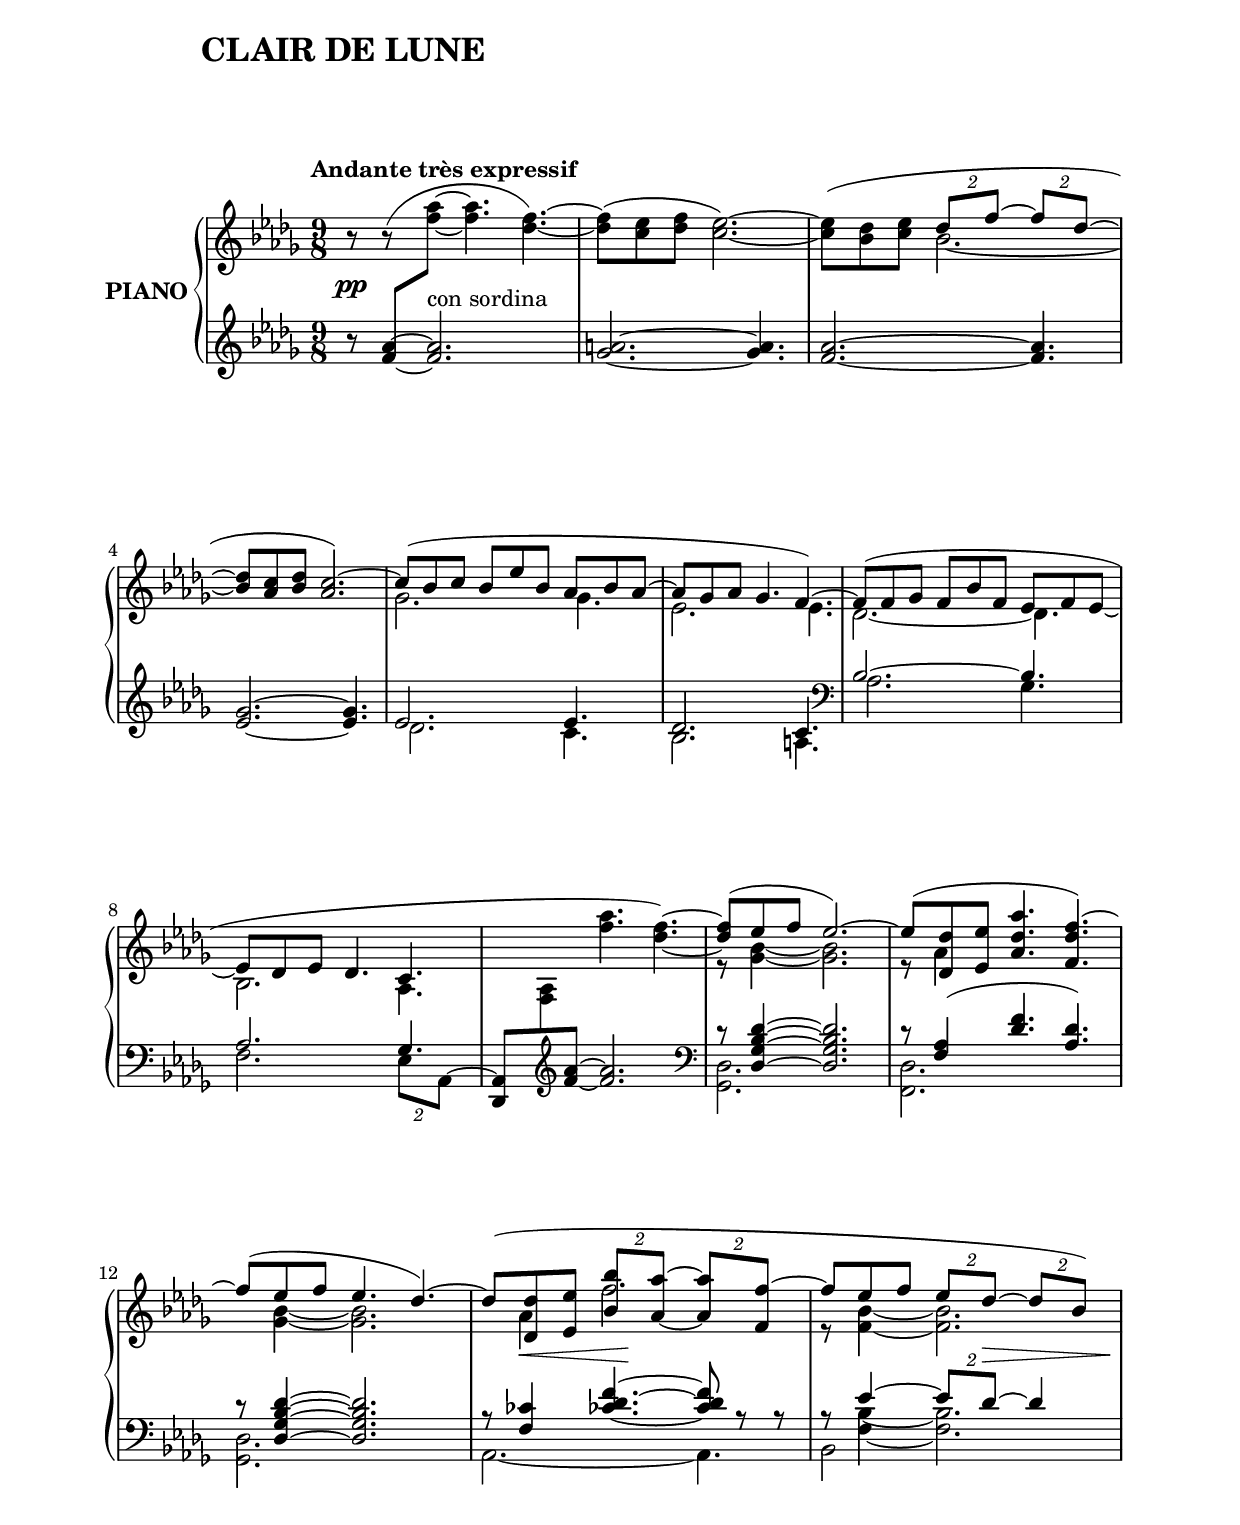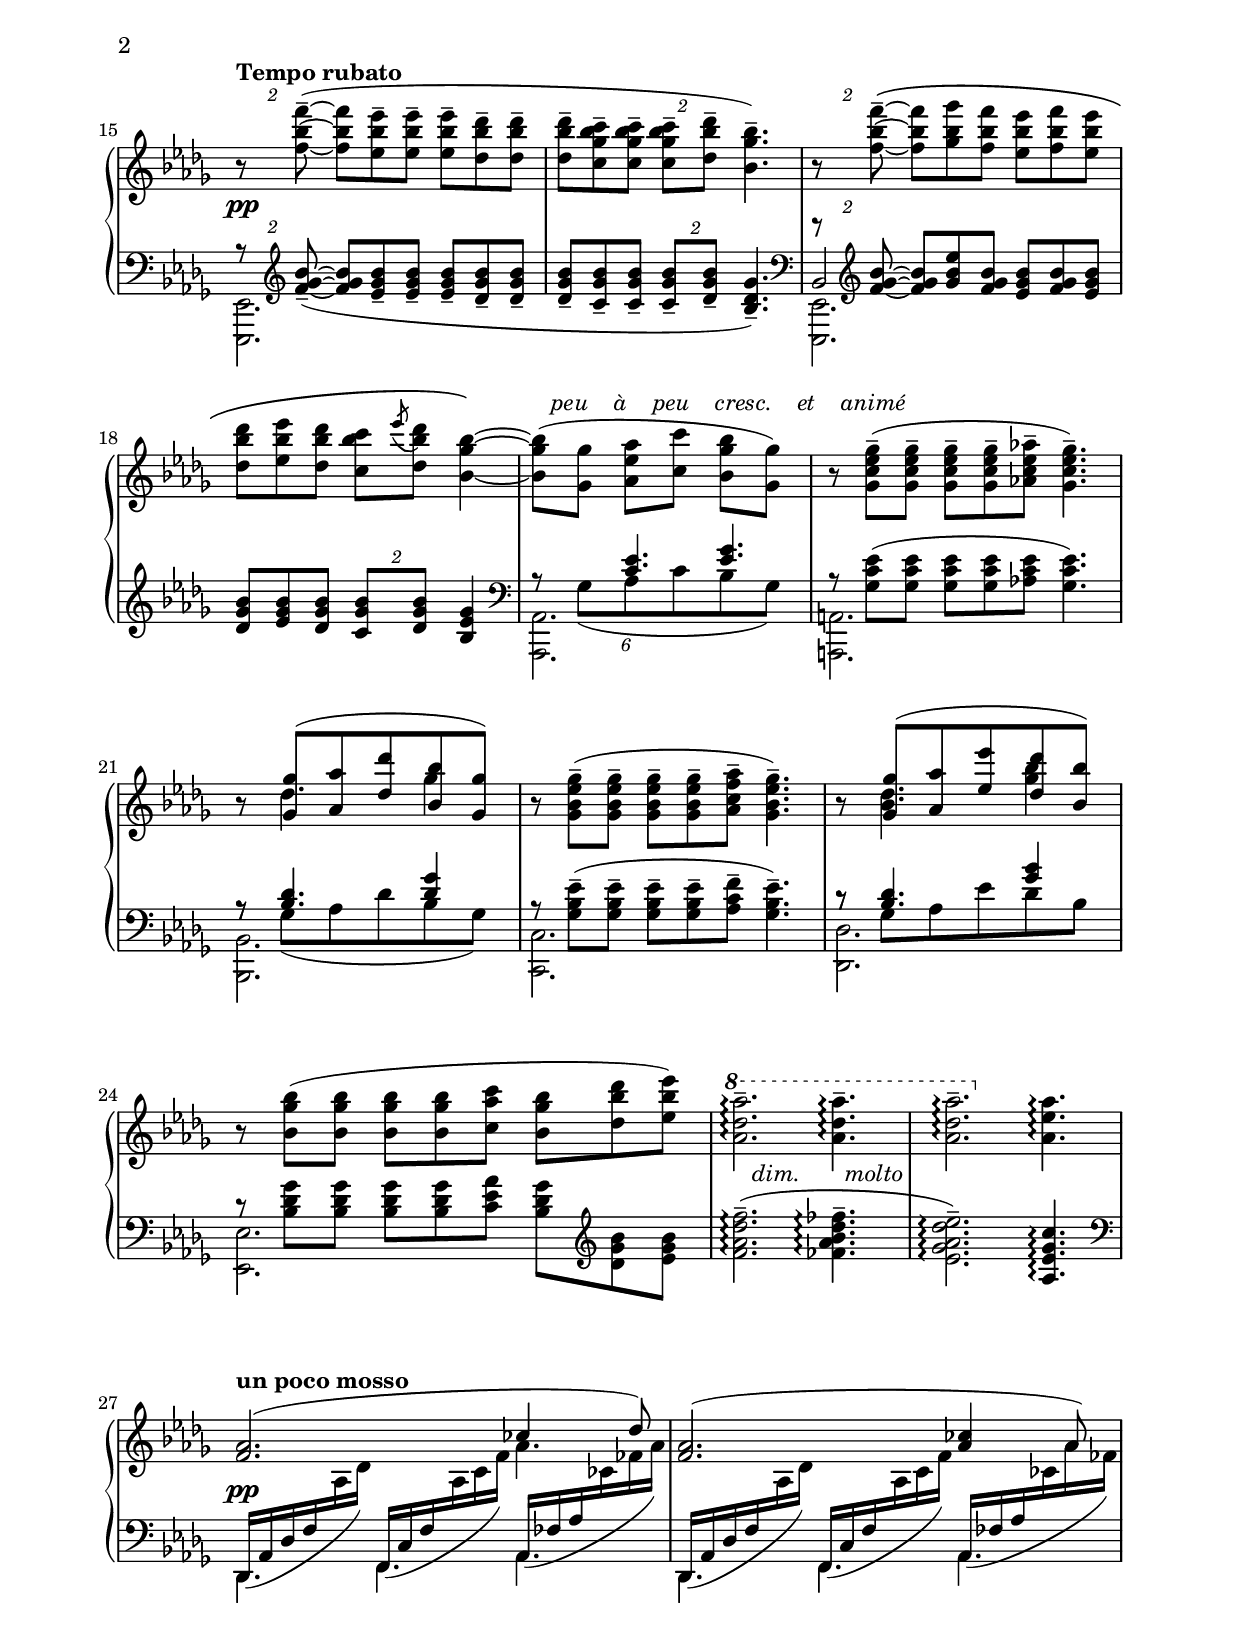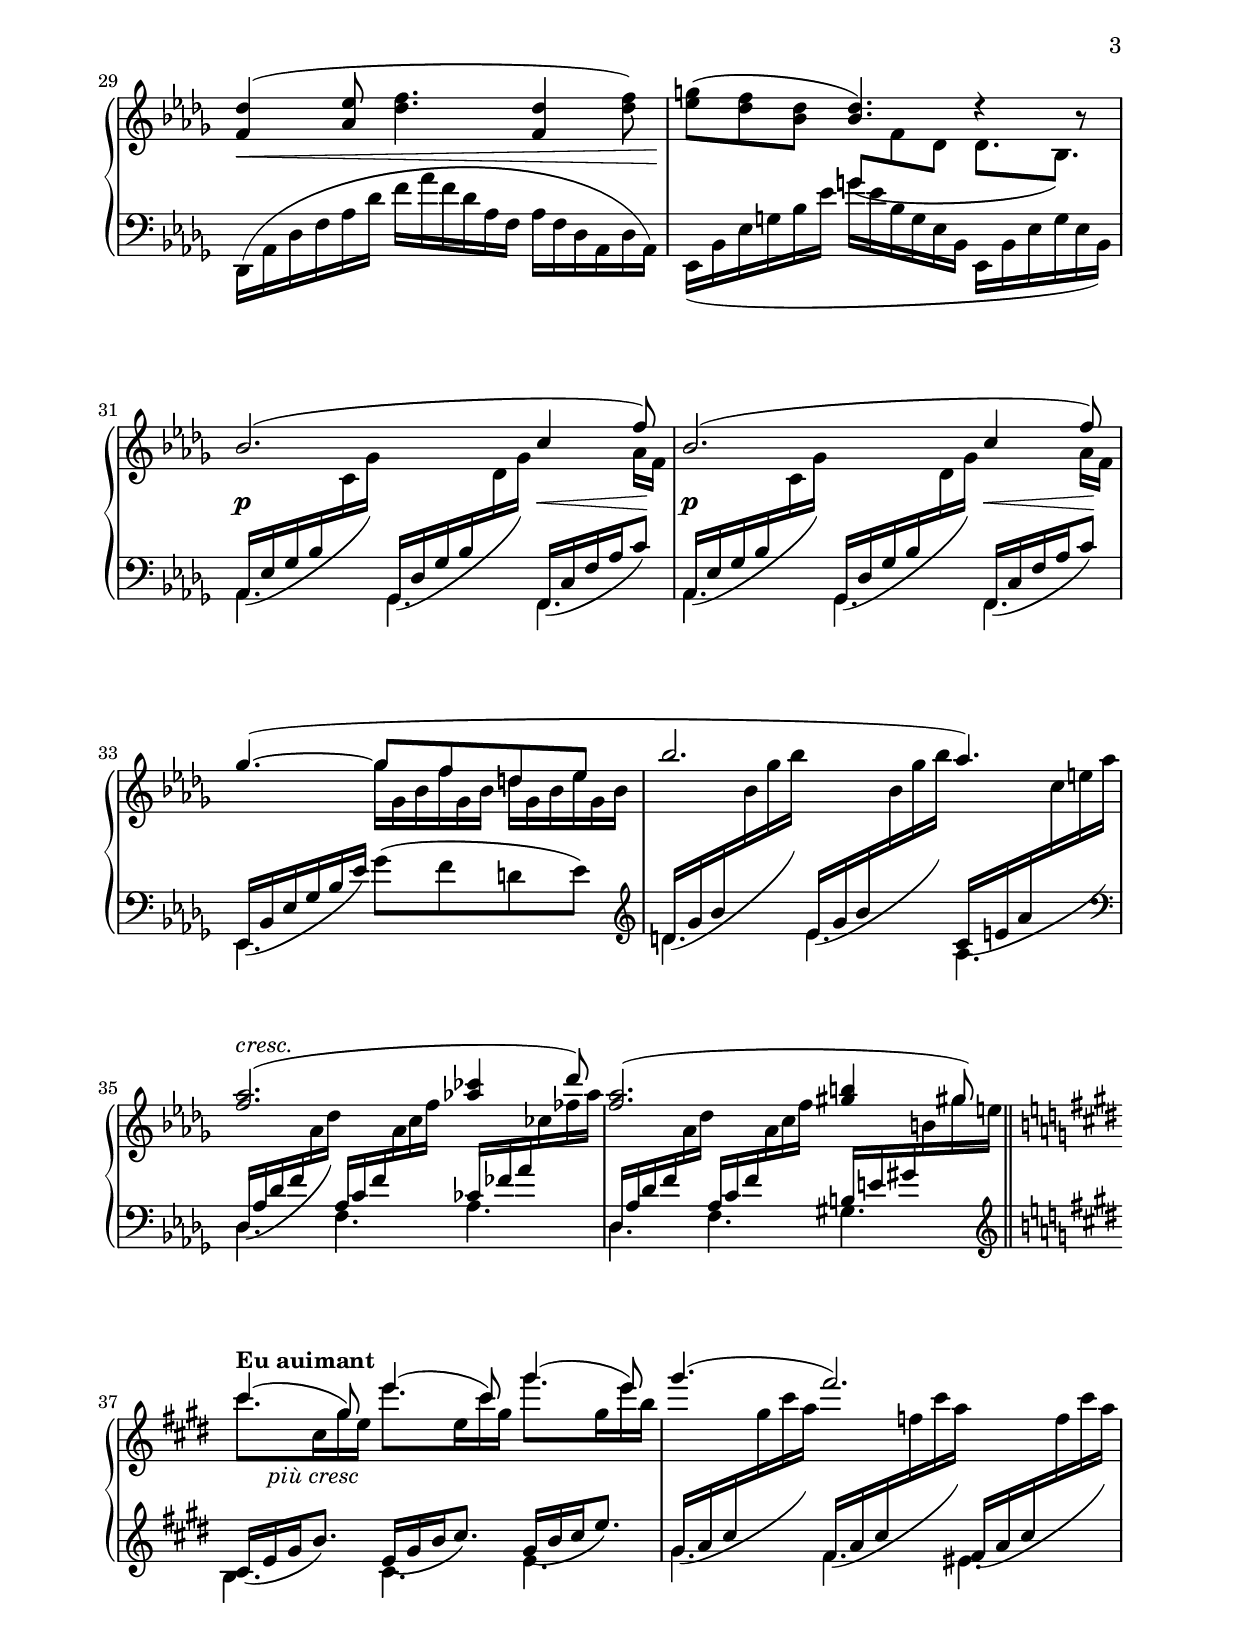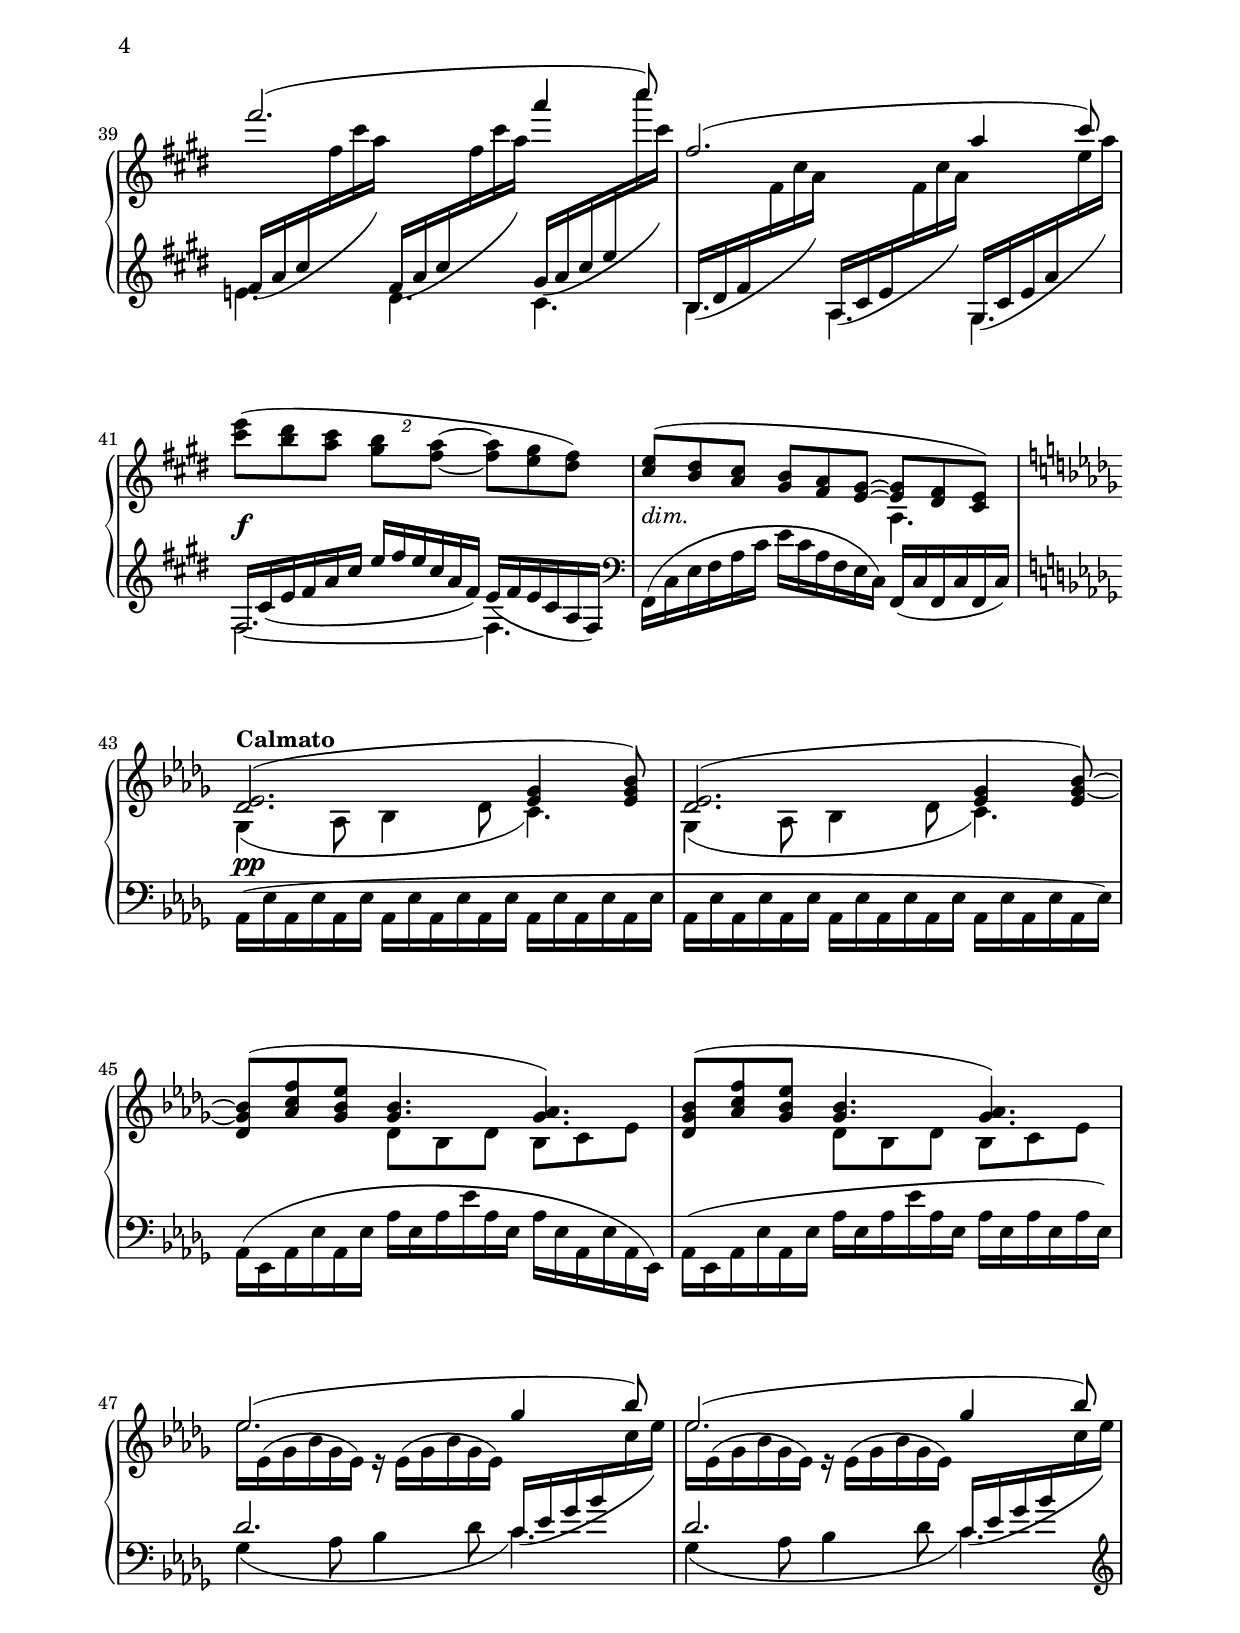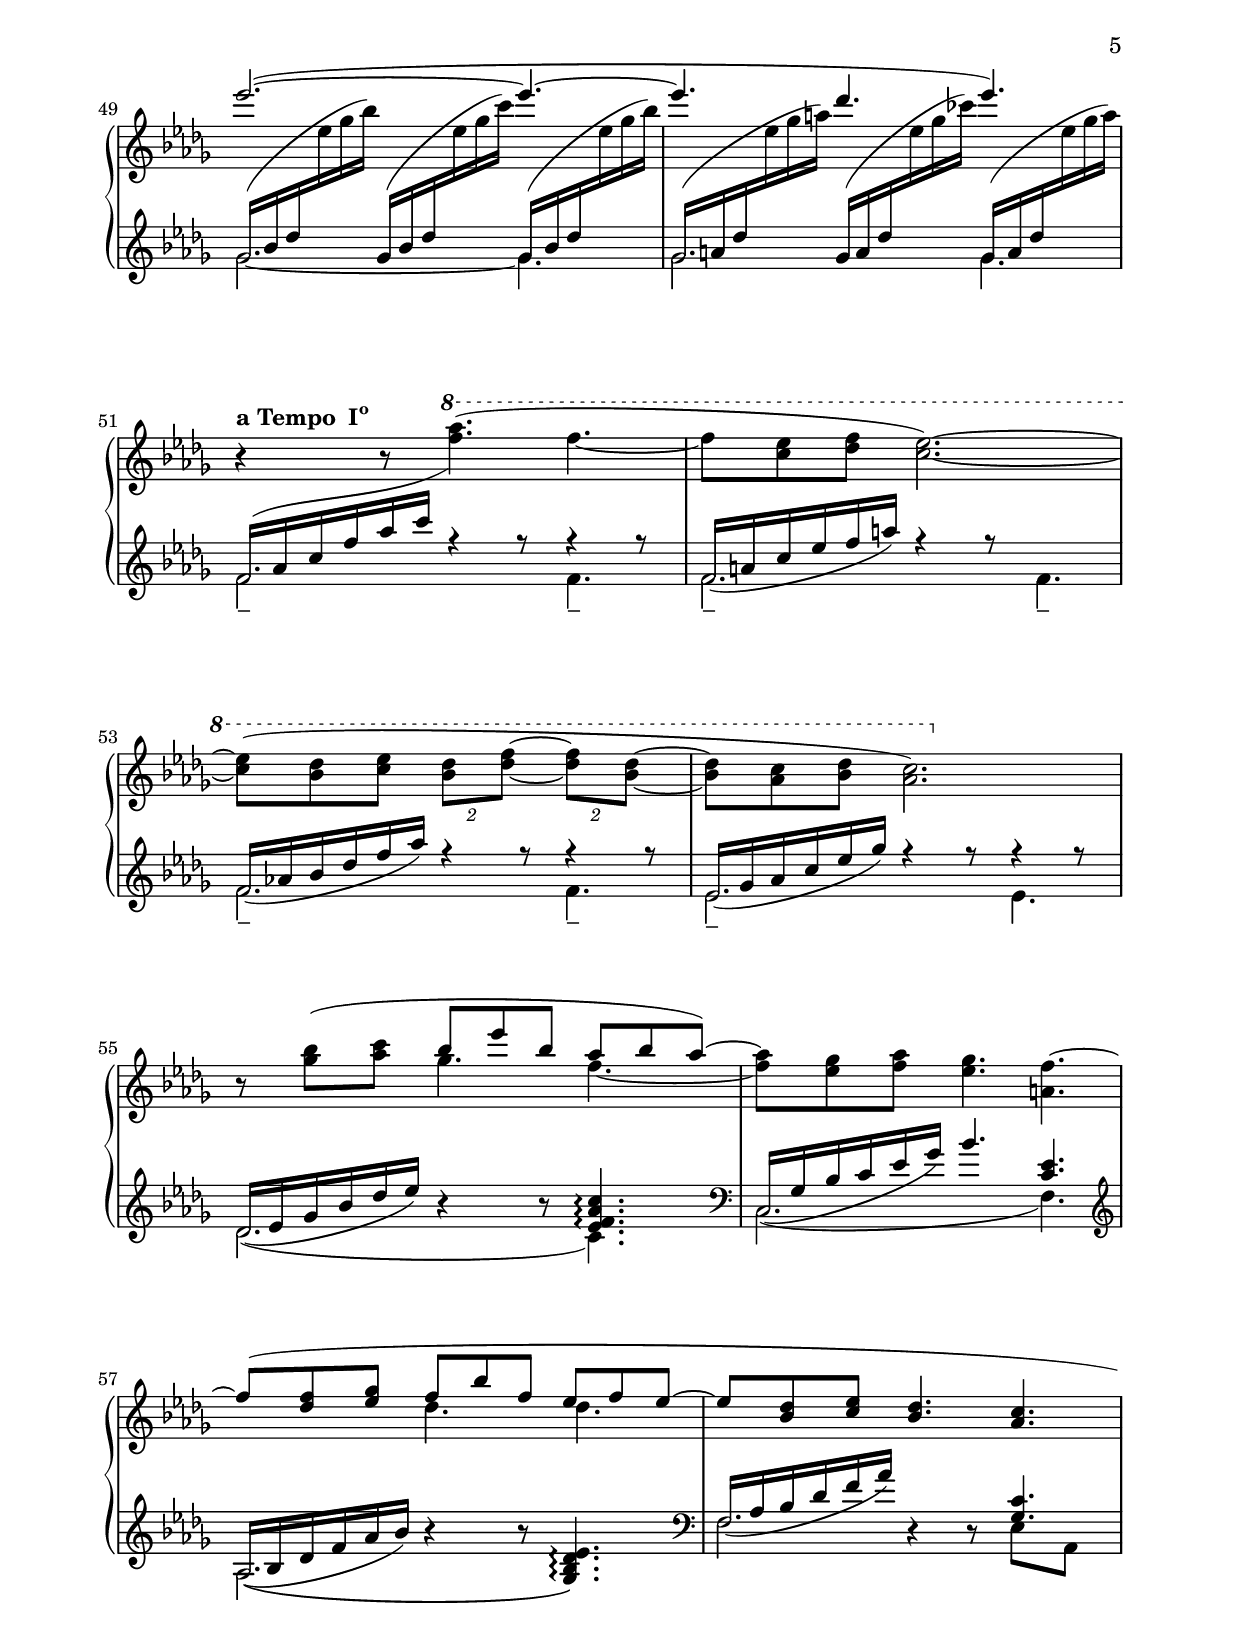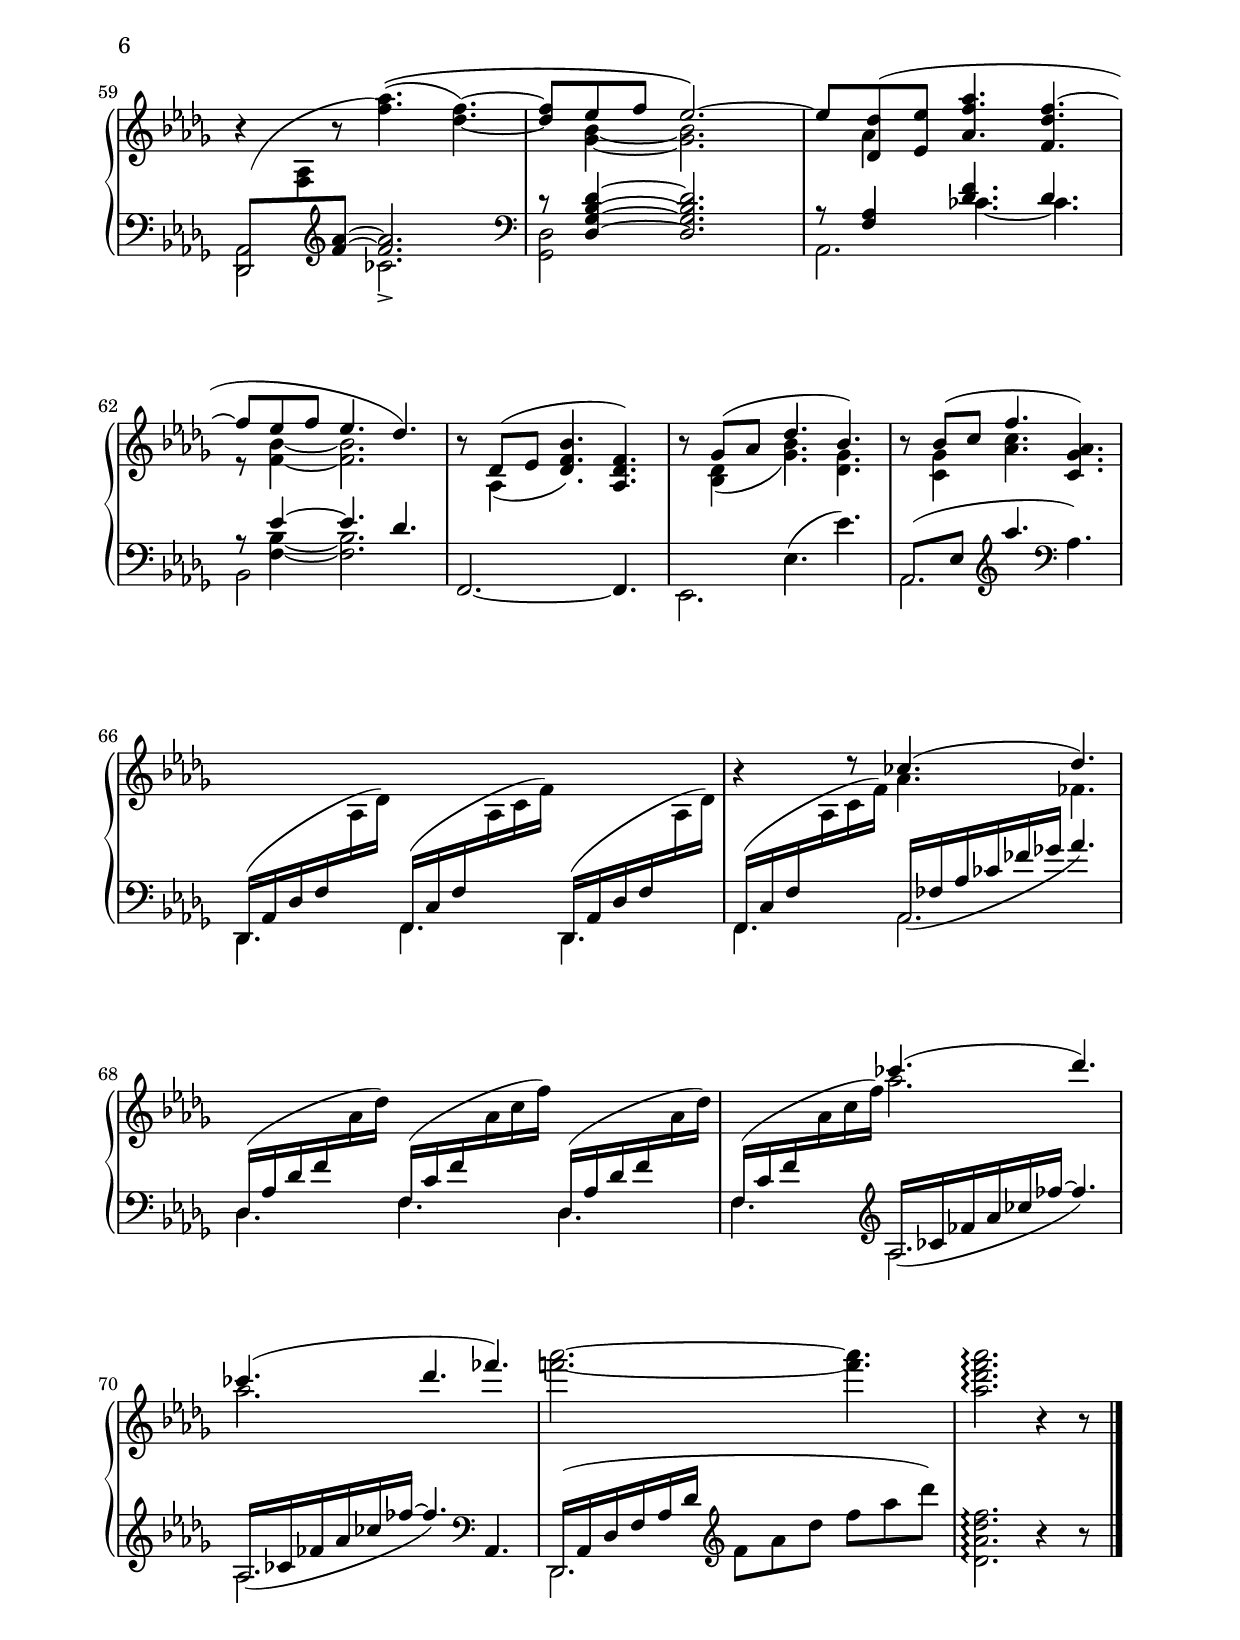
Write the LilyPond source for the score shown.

\version "2.24.4"

\paper {

  print-all-headers = ##t
  ragged-last = ##t
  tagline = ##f

  scoreTitleMarkup = \markup {
    \dir-column {
      \vspace #3
      \fontsize #3 \bold "         CLAIR DE LUNE" %least it works
      \vspace #3
    }
  }
  
  top-margin = 1.5\cm
  bottom-margin = 1.5\cm
  right-margin = 2\cm
  left-margin = 2\cm
  
}

				%QOL
mBreak = { \break }
pBreak = { \pageBreak }
sustainTap = \sustainOff\sustainOn
toUpper = { \change Staff = "pianoUpper" \stemDown }
toLower = { \change Staff = "pianoLower" \stemUp }

				% subdividing beams
divtwo = { \set subdivideBeams = ##t \set baseMoment = #(ly:make-moment 1/2) \set beatStructure = 1,1 }
divfour = { \set subdivideBeams = ##t \set baseMoment = #(ly:make-moment 1/4) \set beatStructure = 1,1,1,1 }
diveight = { \set subdivideBeams = ##t \set baseMoment = #(ly:make-moment 1/8) \set beatStructure = 2,2,2,2 }
divsixteen = { \set subdivideBeams = ##t \set baseMoment = #(ly:make-moment 1/16) \set beatStructure = 4,4,4,4 }

%\include "../preamble.ly"
\version "2.24.4"

globalLayout = {
				%1
  \time 9/8
  \tempo \markup { "Andante très expressif" }
  s1 s8
				%2-14
  s1*9/8*13

				%15
  \tempo \markup { "Tempo rubato" } s1*9/8

				%16-26
  s1*9/8*11

				%27
  \tempo \markup { "un poco mosso" } s1*9/8

				%28-36
  s1*9/8*9

				%37
  \tempo \markup { "Eu auimant" } s1*9/8

				%38-42
  s1*9/8*5

				%43
  \tempo \markup { "Calmato" } s1*9/8

				%44-50
  s1*9/8*7

				%51
  \tempo \markup { "a Tempo " \concat { "I" \super "o" } } s1*9/8

}
 % time, tempo markings, keys, barlines, etc.
\version "2.24.4"

blank = { s1 s8 }

				%Hooh boy

globalMidi = {
				%1-4
  \time 9/8
  \tempo 8=90 s4. \tempo 8=100 s2.
  \tempo 8=120 s8 \tempo 8=150 s8 \tempo 8=130 s8 s2.
  \tempo 8=90 s8 \tempo 8=150 s8 \tempo 8=120 s8 s4 \tempo 8=90 s8 s4.
  \tempo 8=120 s4 \tempo 8=140 s8 \tempo 8=120 s2.

				%5-8
  \tempo 8=90 s8 \tempo 8=120 s8 \tempo 8=140 s8 \tempo 8=160 s2.
  \tempo 8=140 s2. \tempo 8=120 s4.
  \tempo 8=70 s8 \tempo 8=100 s8 \tempo 8=130 s8 \tempo 8=150 s4. s8 \tempo 8=130 s4
  \tempo 8=100 s2. \tempo 8=70 s4.

				%9-12
  \tempo 8=120 s4 \tempo 8=100 s8 s2.
  \tempo 8=90 s8 \tempo 8=120 s8 \tempo 8=140 s8 \tempo 8=160 s4. \tempo 8=70 s4.
  \tempo 8=90 s8 \tempo 8=150 s8 \tempo 8=120 s8 s4 \tempo 8=90 s8 s4.
  \tempo 8=90 s8 \tempo 8=120 s8 \tempo 8=140 s8 \tempo 8=70 s4. \tempo 8=100 s4.

  %13-14
  \tempo 8=90 s4. \tempo 8=100 s4. \tempo 8=140 s4.
  \tempo 8=100 s4 \tempo 8=80 s8 s4. \tempo 8=70 s4.

				%15-16
  \tempo 8=50 s4 \tempo 8=60 s8 \tempo 8=90 s8 \tempo 8=100 s8 \tempo 8=130 s8 \tempo 8=160 s8 \tempo 8=190 s4
  \tempo 8=190 s4. \tempo 8=120 s4. \tempo 8=90 s4.

  				%17-18
  \tempo 8=50 s4 \tempo 8=60 s8 \tempo 8=90 s8 \tempo 8=110 s8 \tempo 8=140 s8 \tempo 8=190 s8 \tempo 8=220 s4
  \tempo 8=190 s4. \tempo 8=150 s4. \tempo 8=120 s4.

				%19-20
  \tempo 8=90 s8. \tempo 8=160 s8. \tempo 8=180 s4. \tempo 8=120 s8. \tempo 8=150 s8.
  \tempo 8=110 s8 \tempo 8=120 s8 \tempo 8=140 s8 \tempo 8=160 s8 \tempo 8=180 s8 \tempo 8=120 s8 s4.

				%21-22
  \tempo 8=90 s8. \tempo 8=170 s8. \tempo 8=190 s4. \tempo 8=130 s8. \tempo 8=150 s8.
  \tempo 8=110 s8 \tempo 8=130 s8 \tempo 8=150 s8 \tempo 8=170 s8 \tempo 8=190 s8 \tempo 8=130 s8 s4.

  				%23-24
  \tempo 8=90 s8. \tempo 8=180 s8. \tempo 8=200 s4. \tempo 8=150 s8. \tempo 8=160 s8.
  \tempo 8=130 s8 \tempo 8=150 s8 \tempo 8=170 s8 \tempo 8=210 s4 \tempo 8=180 s8 \tempo 8=160 s8 \tempo 8=120 s8 \tempo 8=80 s8

				%25-26
  \tempo 8=180 s4. \tempo 8=100 s4. \tempo 8=200 s8. \tempo 8=70 s8.
  \tempo 8=200 s4. \tempo 8=70 s4. \tempo 8=160 s8. s16. \tempo 8=30 s16.

				%27-28
  \tempo 8=120 s8 \tempo 8=150 s4 s4. \tempo 8=130 s8 \tempo 8=110 s4
  \tempo 8=120 s8 \tempo 8=160 s4 s4. \tempo 8=130 s8 \tempo 8=110 s4

				%30-31
  \tempo 8=140 s8 \tempo 8=180 s4 s4. s8 \tempo 8=130 s4
  \tempo 8=140 s8 \tempo 8=180 s4 s4. s8 \tempo 8=130 s8 \tempo 8=50 s8

				%32-33
  \tempo 8=140 s8 \tempo 8=180 s4 s4. s8 \tempo 8=130 s4
  \tempo 8=140 s8 \tempo 8=180 s4 s4. s8 \tempo 8=130 s4

				%33-34
  \tempo 8=150 s8 \tempo 8=180 s4 s4. s8 \tempo 8=160 s4
  \tempo 8=170 s8 s4 s4. \tempo 8=120  s4 \tempo 8=90 s8

				%35-36
  \tempo 8=130 s8 \tempo 8=170 s4 s4. \tempo 8=160 s8 \tempo 8=130 s4
  \tempo 8=130 s8 \tempo 8=170 s4 s4. \tempo 8=160 s8 \tempo 8=130 s4

				%37
  \tempo 8=170 s8. \tempo 8=190 s8. \tempo 8=200 s4. \tempo 8=220 s4.

				%38-40
  \tempo 8=210 \blank
  s2. \tempo 8=160 s8. \tempo 8=130 s8.
  \tempo 8=180 s8. \tempo 8=200 s8. \tempo 8=210 s4. s8. \tempo 8=160 s8.

  %41-42
  \tempo 8=200 s4. \tempo 8=180 s2.
  \tempo 8=180 s4. \tempo 8=160 s4. s8. \tempo 8=130 s8.

				%43-46
  \tempo 8=160 s8. \tempo 8=180 s8. s2.
  \blank \blank
  s2. \tempo 8=160 s8. \tempo 8=140 s8.

				%47-48
  \tempo 8=160 s8 \tempo 8=180 s4 s4. s8 \tempo 8=150 s4
  \tempo 8=160 s8 \tempo 8=180 s4 s4. \tempo 8=150 s4.

				%49-50
  \tempo 8=200 s2. \tempo 8=180 s4.
  \tempo 8=150 s4. \tempo 8=120 s4. \tempo 8=90 s4 s16 \tempo 8=30 s16

				%51-54
  \tempo 8=90 s16 \tempo 8=120 s4 \tempo 8=80 s16 s4. \tempo 8=100 s4.
  \tempo 8=100 s16 \tempo 8=130 s4 \tempo 8=100 s16 s4. \tempo 8=100 s4.
  \tempo 8=90 s16 \tempo 8=120 s4 \tempo 8=100 s16 s4. \tempo 8=100 s4.
  \tempo 8=100 s16 \tempo 8=130 s4 \tempo 8=90 s16 s4. \tempo 8=100 s4.

				%55-56
  \tempo 8=140 s8 \tempo 8=170 s4 s4 \tempo 8=140 s8 \tempo 8=130 s4.
  \tempo 8=150 s4. \tempo 8=100 s2.

				%57-58
  \tempo 8=120 s8 \tempo 8=140 s4 s4 \tempo 8=120 s8 \tempo 8=110 s4.
  \tempo 8=140 s4. \tempo 8=90 s4. \tempo 8=70 s4.

				%59-62
  \tempo 8=100 s8 \tempo 8=120 s8 \tempo 8=100 s8 \tempo 8=80 s4. s4.
  \tempo 8=100 s8 \tempo 8=120 s8 \tempo 8=100 s8 \tempo 8=80 s4. s4.
  \tempo 8=100 s8 \tempo 8=120 s8 \tempo 8=100 s8 \tempo 8=80 s4. s4.
  \tempo 8=100 s8 \tempo 8=120 s8 \tempo 8=100 s8 \tempo 8=80 s4. s4.

				%63-65
  \tempo 8=100 s8 \tempo 8=120 s8 \tempo 8=100 s8 \tempo 8=80 s4. s4.
  \tempo 8=100 s8 \tempo 8=110 s8 \tempo 8=100 s8 \tempo 8=80 s4. s4.
  \tempo 8=100 s8 \tempo 8=100 s8 \tempo 8=90 s8 \tempo 8=80 s4. s4.

				%66-69
  \tempo 8=140 s8 \tempo 8=160 s4 s4. \tempo 8=150 s8 \tempo 8=170 s4 s4. \tempo 8=140 s8 \tempo 8=120 s8 \tempo 8=100 s8 \tempo 8=90 s4.
  \tempo 8=140 s8 \tempo 8=160 s4 s4. \tempo 8=150 s8 \tempo 8=170 s4 s4. \tempo 8=140 s8 \tempo 8=120 s8 \tempo 8=100 s8 \tempo 8=90 s8. \tempo 8=80 s8.

				%70-72
  \tempo 8=80 s4. \tempo 8=70 s4. \tempo 8=60 s4.
  \tempo 8=100 s4. \tempo 8=150 s8 \tempo 8=140 s8 \tempo 8=130 s8 \tempo 8=120 s8 \tempo 8=110 s8 \tempo 8=100 s8 \tempo 8=70 s16 \tempo 8=140 s16
  \tempo 8=200 s4. \tempo 8=100 s2.
  

}
 % tempo changes & MIDI dynamics
\version "2.24.4"

blank = { s1*9/8 }
blankAll = {
  \blank |
  \blank |
  \blank |
  \blank |
}

\parallelMusic pianoDynamicsUpper,pianoDynamicsBetween,pianoDynamicsLower,pianoDynamicsMidi {
  %1
  \blank |
  s4 \pp s8-\markup { \upright "con sordina" } s2. |
  \blank |
  \blank \ppp |

				%2-12
  \repeat unfold 11 \blankAll

				%13
  \blank |
  s8 s4\< s2.\! |
  \blank |
  s8 s4\< s2.\! |

				%14
  \blank |
  s4. \tuplet 2/3 { s8 s8\> } s4. |
  \blank |
  s4. \tuplet 2/3 { s8 s8\> } s4. |

				%15
  \blank |
  \blank \pp |
  \blank |
  \blank \ppp |

				%16-18
  \blankAll \blankAll \blankAll

				%19
  \blank^\markup{ \italic "   peu    à    peu    cresc.    et    animé" } |
  \blank |
  \blank |
  \blank |

				%20-24
  \repeat unfold 5 \blankAll

				%25
  \blank |
  \blank-\markup{ \italic "   dim.       molto " } |
  \blank |
  \blank\> |

				%26
  \blank |
  \blank |
  \blank |
  s2. s4.\pppp |

				%27
  \blank |
  \blank\pp |
  \blank |
  \blank\ppp |

				%28
  \blankAll

				%29
  \blank |
  \blank\< |
  \blank |
  \blank |

				%30
  \blank |
  \blank\! |
  \blank |
  \blank |

				%31
  \blank |
  s2.\p s4\< s8\! |
  \blank |
  \blank |

				%32
  \blank |
  s2.\p s4\< s8\! |
  \blank |
  \blank\pp\< |

				%33-34
  \repeat unfold 2 \blankAll

				%35
  \blank^\markup{ \italic cresc. } |
  \blank |
  \blank |
  \blank\p\< |

				%36
  \blankAll

				%37
  \blank |
  \blank^\markup{ \italic "     più cresc" } |
  \blank |
  \blank\mp\< |

				%38-40
  \repeat unfold 3 \blankAll

				%41
  \blank |
  \blank\f |
  \blank |
  \blank\ff |

				%42
  \blank |
  \blank^\markup{ \italic "dim." } |
  \blank |
  \blank\> |

				%43
  \blank |
  \blank_\pp |
  \blank |
  \blank\ppp |

				%44-50
  \repeat unfold 7 \blankAll
  
}
 % dynamics & hairpins for layout
\version "2.24.4"

blank = { s1*9/8 }

\parallelMusic pianoUpper,pianoLower,pianoPedal {

				% these *Bars in parallel music which don't have the same length* are *Pissing* me off....
				% I'm the original   *Starwalker*
				% (probably the tags)

  \set Score.skipTypesetting = ##f
				%1
  << %slur from m3 to m4
    {
      \oneVoice \key des \major \clef treble
      r8
      \shape #'((0 . 0) (0 . 3) (0 . 2) (0 . 0)) Slur
      r8^( s8 s4. < des''_~ f^~ >4.) } \\
    { }
 >> |
  \key des \major \clef treble r8 <<
    { < f' aes >8 \toUpper < f'_~ aes^~ > q4. s4.  } \\
    { \tag #'layout { \once \hideNotes  < f,_~ aes^~ >8 \once \stemUp q2. }  }
  >> |
  \blank \sustainOn |
  
				%2
  <<
    { \oneVoice < des f >8^( < c ees > < des f > < c_~ ees^~ >2.) } \\
    { }
  >> |
  < ges_~ a^~ >2. q4. |
  \blank \sustainTap |

				%3
  <<
    {
      \oneVoice < c ees >8^( < bes des > < c ees >
      \voiceOne
      \tuplet 2/3 { des8 f^~ }
      \tuplet 2/3 { f des^~ }
    } \\
    { s4. bes2._~ }
  >> |
  < f_~ aes^~ >2. q4. |
  \blank \sustainTap |

  \mBreak

				%4

  <<
    {
      \tag #'layout { < bes des >8 }
      \tag #'midi { des8 }
      < aes c >8 < bes des > < aes c^~ >2.)
    } \\
    { \once \hideNotes bes8 s8 s8 s2. }
  >>  |
  < ees_~ ges^~ >2. q4.|
  \blank \sustainTap |

				%5
  <<
    { c8^( bes c bes ees bes aes bes aes^~ } \\
    { ges2. ges4. }
  >> |
  <<
    { ees2. ees4. } \\
    { des2. c4. }
  >> |
  s2.\sustainTap s4.\sustainTap |

				%6
  <<
    { aes8 ges aes ges4. f)^~ } \\
    { ees2. ees4. }
  >> |
  <<
    { des2. c4. } \\
    { bes2. a4. }
  >> |
  s2.\sustainTap s4.\sustainTap |

				%7
  <<
    { f8^( f ges f bes f ees f ees_~ } \\
    { des2._~ des4.  }
  >> |
  \clef bass <<
    { bes2.^~ bes4. } \\
    { aes2. ges4. }
  >> |
  s2.\sustainTap s4.\sustainTap |

  \mBreak
				%8 tag_shit
  <<
    { ees8 des ees des4. c  } \\
    { bes2. aes4. }
  >> |
  <<
    { aes2. ges4. } \\
    { f2. \tuplet 2/3 { ees8
			\tag #'layout { aes,^~ }
			\tag #'midi { aes, }
		      }}
  >> |
  s2.\sustainTap s4.\sustainTap |

				%9 %tag_shit
  <<
    { \oneVoice s4. < f'' aes >4. < des_~ f^~ >) } \\
    { }
  >> |
  <<
    {
      \tag #'layout { \once \override Beam.positions = #'(3.2 . 3.5) < des aes' >8 }
      \tag #'midi des8
      \toUpper < f' aes >8 \toLower
				% \once \override Staff.Clef.Y-offset = -2
      \clef treble < f'_~ aes^~ >8 q2.
    } \\
    {
      \tag #'layout { \once \stemUp \once \hideNotes aes,,8 s4 s2. }
    }
  >> |
  \blank \sustainTap |
  
				%10
  <<
    { < des f >8^( ees f ees2.)^~  } \\
    { r8 < ges, bes >4_~ q2.  }
  >> |
  \clef bass  <<
    { r8 < des ges bes des >4^~ q2. } \\
    { < ges, des' >2. s4. }
  >> |
  \blank \sustainTap |

				%11
  <<
    { ees'8^( < des, des' > < ees ees' > < aes des aes' >4. < f des' f^~ >)  } \\
    { r8 aes4 s2. }
  >> |
  <<
    { r8 < f' aes >4^( < des' f >4. < aes des >4.)  } \\
    { < f, des' >2. s4. }
  >> |
  \blank \sustainTap |

  \mBreak

				%12
  <<
    { f'8^( ees f ees4. des4.^~) } \\
    { s8 < ges, bes >4_~ q2. }
  >> |
  <<
    { r8 < des' ges bes des >4^~ q2. } \\
    { < ges, des' >2. s4. }
  >> |
  \blank \sustainTap |

				%13
  <<
    {
      des'8^( < des, des' > < ees ees' >
      \tuplet 2/3 { < bes' bes' >8 < aes_~ aes'^~ > }
      \tuplet 2/3 { q8 < f f'^~ > }
    } \\
    { s8 aes4 f'2. }
  >> |
  <<
    { r8 < f' ces' >4 < ces'!_~ des^~ f^~ >4. q8 r r } \\
    { aes,2._~ 4. }
  >> |
  \blank \sustainTap |

				%14
  <<
    { f8 ees f \tuplet 2/3 { ees8 des^~ } \tuplet 2/3 { des8 bes) }  } \\
    { r8 < f bes >4_~ q2. }
  >> |
  <<
    { r8 ees''4^~ \tuplet 2/3 { ees8 des^~ } des4 } \\
    { bes,2 s4 s4.  } \\
    { \voiceFour s8 < f' bes >4_~ q2.  }
  >> |
  \blank \sustainTap |

  \pBreak
  \set Score.skipTypesetting = ##f
				%15-16
  \tupletUp \override TupletBracket.bracket-visibility = ##f
  \tuplet 2/3 { r8 < f'_~ bes^~ f'^~ >^-^( }
  q < ees bes' ees >^- q^-
  q^- < des bes' des >^- q^-
  q^- < c ges' bes c >^- q^-
  \tuplet 2/3 { q^- < des bes' des >^- } < bes ges' bes >4.^-) |
  <<
    {
      \override TupletBracket.bracket-visibility = ##f
      \tuplet 2/3 { r8 \clef treble < f'_~ ges^~ bes^~ >8_-_( }
      q8 < ees ges bes >_- q_-
      q_- < des ges bes >_- q_-
      q_- < c ges' bes >_- q_-
      \tuplet 2/3 { q_- < des ges bes >_- } < bes des ges >4._-)
    } \\
    { \clef bass < ees,,, ees' >2. s4. \blank }
  >> |
  \blank \sustainTap \blank |

				%17-18 phrasing slur does some wonky indenting here
  \tuplet 2/3 { r8 < f'_~ bes^~ f'^~ >^-^\( }
		q < ges bes ges' > < f bes f' >
		< ees bes' ees > < f bes f' > < ees bes' ees >
		\mBreak
		< des bes' des > < ees bes' ees > < des bes' des >
		\omit TupletNumber		
		\tuplet 2/3 {
		  < c bes' c >
		  \slashedGrace {
		    \shape #'((-0.3 . -0.4) (0 . -1) (0 . -1) (0 . -0.5)) Slur
		    ees'_(
		  } < des, bes') des >
		}
		\tuplet 2/3 { < bes_~ ges'^~ bes^~ >4\) } |
  <<
    {
      \tuplet 2/3 { r8 \clef treble < f'''_~ ges^~ bes^~ > }
      q < ges bes ees > < f ges bes >
      < ees ges bes > < f ges bes > < ees ges bes >
      < des ges bes > < ees ges bes > < des ges bes >
      \tuplet 2/3 { < c ges' bes > < des ges bes > }
      \omit TupletNumber
      \tuplet 2/3 { < bes ees ges >4 }
    } \\
    { \clef bass < ees,,, ees' >2. s4. \blank  } \\
    \omit TupletNumber
    \tuplet 2/3 { bes''2 } s2. \blank % can't get "m.d." to work here
  >> |
  \blank \sustainTap \blank |

				%19
  \tuplet 6/9 { < bes ges' bes >8^( < ges ges' > < aes ees' aes > < c c' > < bes ges' bes > < ges ges' >) } |
  <<
    { \clef bass s4. < c' ees > < ees ges >   } \\
    { < aes,,, aes' >2. s4. } \\
    { %tuplet number stuff
      \stemDown \omit TupletBracket
      \once \override TupletNumber.X-offset = 9
      \once \override TupletNumber.Y-offset = -4.2
      \tuplet 6/9 { r8 ges''_([ aes c bes ges)]  }
    }
  >> |
  \blank \sustainTap |

				%20
  r8 < ges c ees ges >^-^( q^- q^- q^- < aes! c ees aes! >^- < ges c ees ges >4.^-) |
  <<
    { \stemDown r8 < ges c ees >^( q q q < aes! c ees > < ges c ees >4.)  } \\
    { < a,, a' >2. s4.  }
  >> |
  \blank \sustainTap |

  \mBreak

				%21
  <<
    {
      \omit TupletNumber \omit TupletBracket
      \tuplet 6/9 { b8\rest < ges ges' >^([ < aes aes' > < des des' > < bes bes' > < ges ges' >)] }
    } \\
    {
      \omit TupletNumber \omit TupletBracket
      \tuplet 6/9 { s8 des'4. ges4 }
    }
  >> |
  <<
    { \tuplet 6/9 { r8 < bes'' des >4. < des ges >4  }  } \\
    { < bes,, bes' >2. s4. } \\
    {
      \stemDown
      \omit TupletNumber \omit TupletBracket
      \tuplet 6/9 { r8 ges''_([ aes des bes ges)] }
    }
  >> |
  \blank \sustainTap |

				%22
  r8 < ges, bes ees ges >^-^( q^- q^- q^- < aes c f aes >^- < ges bes ees ges >4.^-) |
  <<
    { \stemDown r8 < ges bes ees >^-^( q^- q^- q^- < aes c f >^- < ges bes ees >4.^-) } \\
    { < c,, c' >2. s4. }
  >> |
  \blank \sustainTap |

				%23
  <<
    {
      \omit TupletNumber \omit TupletBracket
      \tuplet 6/9 { b8\rest < ges ges' >^([ < aes aes' > < ees' ees' > < des des' > < bes bes' >)] }
    } \\
    {
      \omit TupletNumber \omit TupletBracket
      \tuplet 6/9 { s8 < bes des >4. < ges' bes >4 }
    }
  >>  |
  <<
    {
      \omit TupletNumber \omit TupletBracket
      \tuplet 6/9 { r8 < bes'' des >4. < ges' bes >4 }
    } \\
    { < des,, des' >2. s4.  } \\
    {
      \omit TupletNumber \omit TupletBracket
      \stemDown \tuplet 6/9 { r8 ges'[ aes ees' des bes] }
    }
  >> |
  \blank \sustainTap |

  \mBreak

				%24
  r8 < bes, ges' bes >^( q q q < c aes' c > < bes ges' bes > < des bes' des > < ees bes' ees >) |
  <<
    { \stemDown r8 < bes des ges > q q q < c ees aes > < bes des ges > \clef treble < des ges bes > < ees ges bes > } \\
    { < ees,, ees' >2. s4.  }
  >> |
  \blank \sustainTap |

				%25-26
				% watch This
  \tag #'layout {
    \ottava 1  < aes des aes' >2.^-\arpeggio q4.^-\arpeggio q2.^-\arpeggio
    \ottava 0 < aes, ees' aes >4.\arpeggio |
    \stemDown
    < f'' aes des f >2.^-^(\arpeggio < fes aes bes des fes >4.^-\arpeggio < ees ges aes des ees >2.^-)\arpeggio
    \stemNeutral < aes, ees' ges c >4.\arpeggio |
    s2.\sustainTap s4.\sustainTap s2.\sustainTap s4.\sustainTap
  }
  \tag #'midi {
    \tuplet 7/1 { s8 s s s aes' des aes' } s8 s2
    \tuplet 8/1 { s8 s s s s aes, des aes' } s4
    \tuplet 8/1 { s8 s s s s aes, des aes' } s8 s2
    \tuplet 7/2 { s8 s s s aes, ees' aes } s8 |

    \tuplet 7/1 { f'8 aes des f s s s } s8 s2
    \tuplet 8/1 { fes,8 aes bes des fes s s s } s4
    \tuplet 8/1 { ees,8 ges aes des ees s s s } s8 s2
    \tuplet 7/2 { aes,,8 ees' ges c s s s } s8 |

    s2.\sustainTap s4.\sustainTap s2.\sustainTap s4.\sustainTap |
  }

  \mBreak
				%27
  <<
    { < f,, aes >2.^( ces'4 des8)  } \\
    { s2. aes4. }
  >> |
  \clef bass \mergeDifferentlyDottedOn <<
    {
      des,,,16_( aes' des f \toUpper aes des) \toLower
      f,,_( c' f \toUpper aes c f) \toLower
      aes,,_( fes' aes \toUpper ces fes aes) \toLower
    } \\
    {
      \tag #'layout { des,,,4. f aes }
      \tag #'midi { s2. s4. }
    }
  >> |
  s4.\sustainTap s4.\sustainTap s4.\sustainTap |
  
				%28
  \stemUp < f aes >2.^( < aes ces >4
  \tag #'layout { aes8) }
  \tag #'midi { r8) }
  |
  <<
    {
      des,16_( aes' des f \toUpper aes des) \toLower
      f,,_( c' f \toUpper aes c f) \toLower
      aes,,_( fes' aes \toUpper ces aes' fes) \toLower
    } \\
    { \tag #'layout { des,,4. f aes } }
  >> |
  s4.\sustainTap s4.\sustainTap s4.\sustainTap |

  \pBreak
  \set Score.skipTypesetting = ##f
				%29-30 felt like it
  %these are some weird stems
  \stemUp < f des' >4^( < aes ees' >8 \stemNeutral < des f >4. < f, des' >4 < des' f >8)
  < ees g >8^( < des f > < bes des > \stemUp q4.) r4 r8 \stemNeutral |
  des,16^( aes' des f aes des f aes f des aes f aes f des aes des aes)
  <<
    { s4. g''8_( \toUpper f des des8. bes) } \\
    { ees,,16_( bes' ees g bes ees g16 ees bes g ees bes ees, bes' ees g ees bes) }
  >> |
  \blank \sustainTap \blank \sustainTap |

  \mBreak

				%31-32
  \repeat unfold 2 {
    <<
      { bes2.^( c4 f8) } \\
      { s2. s4 aes,16 f }
    >> |
    <<
      {
	\toLower
	aes16_( ees' ges bes \toUpper c ges') \toLower
	ges,,_( des' ges bes \toUpper des ges) \toLower
	f,,_( c' f aes c8)
      } \\
      {
	\tag #'layout { aes,4. ges f  }
	\tag #'midi \blank
      }
    >> |
    \repeat unfold 3 s4.\sustainTap
  }

  \mBreak
				%33-34
  <<
    {
      ges'4.^~^(
      \once \omit TupletNumber
      \once \omit TupletBracket
      \tuplet 4/6 { ges8[ f d ees] } bes'2. aes4.)
    } \\
    {
      \tag #'layout { s4. ges16 ges, bes f' ges, bes d ges, bes ees ges, bes \blank }
      \tag #'midi { s4. s16 ges bes s ges bes s ges bes s ges bes \blank }
    }
  >> |
  <<
    {
      ees16_( bes' ees ges bes ees)
      \once \omit TupletNumber \tuplet 4/6 { ges8^(_[ f d ees)] }
      \clef treble d16_( ges bes \toUpper bes ges' bes) \toLower
      ees,,_( ges bes \toUpper bes ges' bes) \toLower
      c,,_( e aes \toUpper c e aes) \toLower
    } \\
    {
      \tag #'layout { ees,,,4. } \tag #'midi { s4. } % oh i could just do this
      s2.
      \tag #'layout { d''4. ees aes, }
      \tag #'midi { s2. aes4. }
    }
  >> |
  \blank \sustainTap \repeat unfold 3 s4.\sustainTap |

  \mBreak
				%35-36

  \stemUp < f' aes >2.^( < aes! ces >4 des8)
  < f, aes >2.^( < gis b >4
  \tag #'layout gis!8)
  \tag #'midi s8)
  |
  <<
    {
      \clef bass
      des,16_( aes' des f \toUpper aes des) \toLower
      aes, c f \toUpper aes c f \toLower
      ces, fes aes \toUpper ces fes aes \toLower
      des,,,16 aes' des f \toUpper aes des \toLower
      aes, c f \toUpper aes c f \toLower
      b,, e gis \toUpper b gis' e
    } \\
    {
      \tag #'layout { des,,4. f aes des, f gis }
      \tag #'midi { s4. f aes s f gis }
    }
  >> |
  \repeat unfold 6 s4.\sustainTap |

  \mBreak
  \bar "||"
				%37
  \key cis \minor \mergeDifferentlyDottedOn <<
    {
      \tag #'layout { cis4^( gis8) e'4^( cis8) gis'4^( e8) }
      \tag #'midi { \blank }
    } \\
    {
      cis8.[ cis,16 gis' e]
      e'8.[ e,16 cis' gis]
      gis'8.[ gis,16 e' b]
    }
  >> |
  \clef treble \key cis \minor
  <<
    {
      cis16_([ e gis b8.)]
      e,16_([ gis b cis8.)]
      gis16_([ b cis e8.)]
    } \\
    { \once \override NoteColumn.force-hshift = #-1.5 b,4. cis e }
  >> |
  \repeat unfold 3 s4.\sustainTap |

				%38
  gis'4.^( fis2.) |
  <<
    {
      gis16_( a cis \toUpper gis' cis a) \toLower
      \repeat unfold 2 { fis,_( a cis \toUpper f cis' a) \toLower }
    } \\
    {
      \tag #'layout { gis,4. fis }
      \tag #'midi { s2. }
      \once \override NoteColumn.force-hshift = #-1.5 eis4.
    }
  >> |
  \repeat unfold 3 s4.\sustainTap |

  \pBreak
				%39-40
  \tag #'layout { fis2.^( a4 cis8) fis,,2.^( a4 cis8) }
  \tag #'midi   { fis2.^( a4 r8)   fis,2.^( a4 cis8)   } |
  <<
    {
      \repeat unfold 2 { fis16_( a cis \toUpper fis cis' a) \toLower }
      gis,_( a cis e \toUpper cis'' cis,) \toLower
      b,,_( dis fis \toUpper fis cis' a) \toLower
      a,_( cis e \toUpper fis cis' a) \toLower
      gis,_( cis e a \toUpper e' a)
    } \\
    {
      \tag #'layout { \once \override NoteColumn.force-hshift = #-1.5 e,!4. dis cis b a gis  }
      \tag #'midi { e'!4. dis cis \blank }
    }
  >> |
  \repeat unfold 6 s4.\sustainTap |

  \mBreak
				%41-42
  <<
    {
      \stemDown < cis e >8^( < b dis > < a cis >
      \tuplet 2/3 { < gis b > < fis_~ a^~ > }
      q < e gis > < dis fis >)
      \stemUp < cis e >8^( < b dis > < a cis >
      < gis b > < fis a > < e gis >^~
      q < dis fis > < cis e >)
    } \\
    { \blank s2. a4. }
  >> |
  \mergeDifferentlyHeadedOn
  \mergeDifferentlyDottedOn
  <<
    {
      fis,16 cis'_( e fis a cis
      e fis e cis a fis)
      e_( fis e cis a fis)
      \oneVoice \clef bass fis,^( cis' e fis a cis
      e cis a fis e cis)
      fis,_( cis' fis, cis' fis, cis')
    } \\
    {
      \tag #'layout { fis2._~ 4. \blank }
      \tag #'midi { \blank \blank }
    }
  >> |
  \blank\sustainTap s2.\sustainTap s4.\sustainTap |

  \mBreak
				%43-46
				%mBreak in m45
  \key des \major <<
    {
      < des ees >2.^( < ees ges >4 < ees ges bes >8)
      < des ees >2.^( < ees ges >4 < ees ges_~ bes^~ >8)
      \mBreak
      \repeat unfold 2 { < des ges bes >8^( < aes' c f > < ges bes ees > < ges bes >4. < ges aes >) }
    } \\
    {
      \repeat unfold 2 { ges,4_( aes8 bes4 des8 c4.) }
      \repeat unfold 2 { s4. des8 bes des bes c ees }
    }
  >> |
  \key des \major \stemDown
  aes,16^( ees' \repeat unfold 16 { aes, ees' } aes, ees')
  aes,^( ees aes ees' aes, ees'
  aes ees aes ees' aes, ees
  aes ees aes, ees' aes, ees)
  aes^( ees aes ees' aes, ees'
  aes ees aes ees' aes, ees
  aes ees aes ees aes ees) |
  \repeat unfold 4 { s2.\sustainTap s4.\sustainTap  } |

  \mBreak
				%47-50
				%pBreak at 49
  \mergeDifferentlyHeadedOn
  \mergeDifferentlyDottedOn
  \repeat unfold 2 <<
    {
      \tag #'layout { ees'2.^( }
      \tag #'midi   { s2.^( }
      ges4 bes8)
    } \\
    { ees,16 ees,^( ges bes ges ees) r16 ees^( ges bes ges ees) s4.  }
  >>
  \pBreak
  ees''2.^~^( 4.^~ 4. des ees) |
  \repeat unfold 2 <<
    { des'2. c16_( ees ges bes \toUpper c ees) \toLower  } \\
    {
      ges,,4_( aes8 bes4 des8
      \tag #'layout { c4.) }
      \tag #'midi   { r4. }
    }
  >> 
  \clef treble <<
    {
      ges'16^( bes des \toUpper ees ges bes) \toLower
      ges,^( bes des \toUpper ees ges c) \toLower
      ges,^( bes des \toUpper ees ges bes) \toLower
      ges,^( a des \toUpper ees ges a) \toLower
      ges,^( a des \toUpper ees ges ces) \toLower
      ges,^( a des \toUpper ees ges a) \toLower
    } \\
    {
      \tag #'layout { ges,2._~ 4. 2. 4. }
      \tag #'midi { \blank \blank }
    }
  >> |
  s2.\sustainTap s4.\sustainTap
  s2.\sustainTap s4.\sustainTap
  \repeat unfold 6 s4.\sustainTap |

  \mBreak
				%51-54
				%mBreak at 53
  r4 r8 s2.
  \blank \mBreak \blank \blank |
  <<
    {
      \tupletDown
      \shape #'((1.3 . 4) (3 . 3) (-2 . -8) (-0.5 . -5)) Slur
      \once \hideNotes f4.\rest^( \toUpper \ottava 1 < f'' aes >4.)^( f4._~
      8 < c ees > < des f > < c_~ ees^~ >2.)
      q8^( < bes des > < c ees > \tuplet 2/3 { < bes des >8 < des_~ f^~ > } \tuplet 2/3 { q8 < bes_~ des^~ > }
      q8 < aes c > < bes des > < aes c >2.) \ottava 0
    } \\
    {
      \tag #'layout
      {
	\repeat unfold 3 { f,2._- 4._- }
	ees2._- 4.
      }
      \tag #'midi
      {
	\repeat unfold 3 { s2. f4._- }
	s2. ees4.
      }
    } \\
    {
      f16 aes c f aes c r4 r8 r4 r8
      f,,16_( a c ees f a) r4 r8 s4.
      f,16_( aes! bes des f aes) r4 r8 r4 r8
      ees,16_( ges aes c ees ges) r4 r8 r4 r8
    } 
  >> |
  \repeat unfold 4 s1*9/8\sustainTap |

  \mBreak
  %%55-58
  %%mBreak at 57
  r8 <<
    {
      \stemDown < ges, bes >8^( < aes c > \stemUp bes ees bes aes bes aes)^~
      \stemDown
      \tag #'layout < f aes >8
      \tag #'midi aes8
      < ees ges > < f aes > < ees ges >4. < a, f'^~ >
      \mBreak
      \shape #'((0 . 0) (0 . 0) (0 . 0) (9 . -1)) Slur
      \stemUp f'8^( < des f > < ees ges > f bes f ees f ees^~
      ees8 < bes des > < c ees > < bes des >4. < aes c >)
    } \\
    {
      s4 ges'4. f_~
      \once \hideNotes f8 s4 s2.
      s4. des4. des
      \blank
    }
  >> |
  \set Staff.connectArpeggios = ##t
  \mergeDifferentlyHeadedOn
  <<
    {
      \tag #'layout { des,16_( ees ges bes des ees) bes4\rest bes8\rest < ees, f aes c >4.\arpeggio }
      \tag #'midi { des16_( ees ges bes des ees) bes4\rest bes8\rest \tuplet 7/1 { r8 ees, f aes c r r } r4  }

      \clef bass c,,16_( ges' bes c ees ges) bes4. < c, ees >
      
      \clef treble
      \tag #'layout { aes16_\(_( bes des f aes bes) bes4\rest bes8\rest < ges, bes des ees >4.\arpeggio\) }
      \tag #'midi { aes16_( bes des f aes bes) bes4\rest bes8\rest \tuplet 7/1 { ges,8 bes des ees r r r } r4 }
      \clef bass f,16_( aes bes des f aes) des,,4\rest des8\rest \voiceOne < ges c >4.
    } \\
    {
      \tag #'layout
      {
	des'2._( c4.)\arpeggio
	c,2._( f4.)
				%original had this part \stemUp'd but that won't display the right notehead-- go down it will
	aes2. s4.
	\omit TupletNumber
	f2. \tuplet 2/3 { ees8 aes, }
      }
      \tag #'midi
      {
	s2. \tuplet 7/1 { c'8 r r r r r r } r4
	s2. f,4.
	\blank
	s2. \tuplet 2/3 { ees8 aes, }
      }
    }
  >> |
  \repeat unfold 2
  {
    s2.\sustainTap s4.\sustainTap
    s2. s4.\sustainTap
  } |

  \pBreak
				%59-62
				%mBreak at 62
  <<
    {
				% nah i ain't sending that to pianoLower
				% i know a guy...
      \shape #'((1 . -6) (1 . -2) (0 . -2) (-1 . -1)) Slur
      \oneVoice r4^( r8 < f aes >4.)^\(^( < des_~ f^~ >4.)
					\voiceOne q8 ees f ees2.\)^~
      ees8 < des, des' >^( < ees ees' > < aes f' aes >4. < f des' f^~ >
      \mBreak
      f'8 ees f ees4. des)
    } \\
    {
      \blank
      s8 < ges, bes >4_~ q2.
      s8 aes4 s2.
      r8 < f bes >4_~ q2.
    }
  >> |
  \mergeDifferentlyHeadedOn
  \override NoteColumn.ignore-collision = ##t
  <<
    {
      \once \override Beam.positions = #'(3.2 . 3.5)
      \once \hide NoteHead
      < des, aes' >8 \toUpper < f' aes > \toLower \clef treble < f' aes >^~ q2.
      \clef bass r8 < des, ges bes des >4^~ q2.
      r8 < f aes >4 < des' f >4. des
      r8 ees4^~ 4. des4.
    }\\
    {
      \tag #'layout { < des,, aes' >2 s4 s4. }
      \tag #'midi { \blank }
      < ges des' >2 s4 s4.
      aes2. s4.
      bes2 s8 s4.
    }\\
    {
      \stemDown s4. ces'2._>
      \blank
      s4. ces4._~ ces4.
      s8 < f, bes >4_~ q2.
    }
  >> |
  \repeat unfold 4 {\blank\sustainTap} |

				%63-65
  <<
    {
      bes8\rest des,^( ees < des f bes >4. < aes des f >)
      bes'8\rest ges^( aes des4. bes)
      bes8\rest bes^( c f4. < c, ges' aes >4.)
    } \\
    {
      s8 aes4_( \once \hideNotes ees'4.\rest) s4.
      s8 < bes des >4_( < ges' bes >4.) < des ges >
      s8 < c ges' >4 < aes' c >4. s4.
    }
  >> |
  <<
    {
      \omit TupletNumber
      f,2._~ 4.
      \stemDown s4. ees'4.^( ees')
      \stemUp \tuplet 2/3 { aes,,8^( ees' } \clef treble aes''4. \clef bass \stemDown aes,,)
    } \\
    {
      \blank
      ees,2. s4.
      \tag #'layout { aes2. s4. }
      \tag #'midi { \blank }
    }
  >> |
  \repeat unfold 6 s4.\sustainTap
  \blank\sustainTap |

  \mBreak
				%64-68 mBreak at 66 and 68
  <<
    { } \\ %using this voice interferes with pianoLower
    {
      \blank
      \voiceOne
      bes4\rest des8\rest ces4.^( des4.)
      \mBreak
      \blank
      s4. ces'4.^( des4.)
      \mBreak
      ces4.^( des fes)
    } \\
    {
      \blank
      \voiceTwo
      s4. aes,,4. fes
      \blank
      s4. aes'2.
      aes2. s4.
    }
  >> |
  <<
    {
      des,16^( aes' des f \toUpper aes des) \toLower
      f,,^( c' f \toUpper aes c f) \toLower
      des,,^( aes' des f \toUpper aes des) \toLower
      f,,^( c' f \toUpper aes c f) \toLower
      aes,,_( fes' aes ces fes ges! aes4.)

      des,,16^( aes' des f \toUpper aes des) \toLower
      f,,^( c' f \toUpper aes c f) \toLower
      des,,^( aes' des f \toUpper aes des) \toLower
      f,,^( c' f \toUpper aes c f) \toLower
      \clef treble aes,,_( ces fes aes ces fes^~ fes4.)

      aes,,16_( ces fes aes ces fes^~ fes4.) \clef bass aes,,,4.
    } \\
    {
      \tag #'layout {
	des,4. f des f aes2.
	des4. f des f aes2.
	aes
      }
    }
  >> |
  \repeat unfold 2
  {
    \repeat unfold 4 s4.\sustainTap s2.\sustainTap 
  }
  s2.\sustainTap s4.\sustainTap
  |

				%71
  \oneVoice < f'!_~ aes^~ >2. q4. |
  <<
    {
      des,,16^( aes' des f aes des
      \stemDown \clef treble f8 aes des f aes des)
    } \\
    { \tag #'layout { des,,,,2. s4. } }
  >> |
  \blank\sustainTap |

				%72
  \tag #'layout { < aes, des f aes >2.\arpeggio }
  \tag #'midi { \tuplet 10/1 { s1 s1 aes2 des f aes s1 } r4  }
  r4 r8 \fine|
  \tag #'layout { < des'' aes' des f >2.\arpeggio }
  \tag #'midi { \tuplet 10/1 { des2 aes' des f s1 s1 s1 } r4 }
  r4 r8 \fine |
  \blank \fine |

  
}
 % the music

% when a composition includes repeats, consider using tag #'midi
% - voltas:
%   - layout: set volta/barlines and go straight to next measure
%   - midi: either put repeated music/global in a separate variable, or copy and paste, then call with \tag #'midi

mainLayout = {

  \new PianoStaff \with {
    instrumentName = \markup { \bold "PIANO" }    
  } \keepWithTag #'layout <<
    \autoBreaksOff
    \new Staff = "pianoUpper" << 
      \globalLayout
      \pianoDynamicsUpper
      \relative { \pianoUpper }
    >>
    \new Dynamics <<
      \globalLayout
      \pianoDynamicsBetween
    >>
    \new Staff = "pianoLower" <<
      \globalLayout
      \pianoDynamicsLower
      %\pianoPedal
      \relative {
	\set Staff.pedalSustainStyle = #'bracket
	\pianoLower
      }
    >>
  >>

}

mainMidi = {

  \new PianoStaff \with{
    instrumentName = "Piano"
    midiInstrument = "acoustic grand"
    midiMaximumVolume = 1.0
    midiMinimumVolume = 0.0
    \accepts Dynamics
    \consists "Dynamic_performer"
  }
  \keepWithTag #'midi <<
    \globalMidi
    \new Staff = "pianoUpper" << \relative { \pianoUpper } { \pianoDynamicsMidi } { \pianoPedal } >>
    \new Staff = "pianoLower" << \relative { \pianoLower } { \pianoDynamicsMidi } { \pianoPedal } >>
  >>

}

% when calling from a top main.ly, comment below

\score { 
  << \mainLayout >> % brackets just in case of ly2video (it inserts `\unfoldRepeats` after `\score` but doesn't add any brackets)
  \header {

  }
  \layout { 
    
  }
}

\score {
  << \mainMidi >>
  \midi { 
    \context { \Score midiChannelMapping = #'instrument }
  }
}